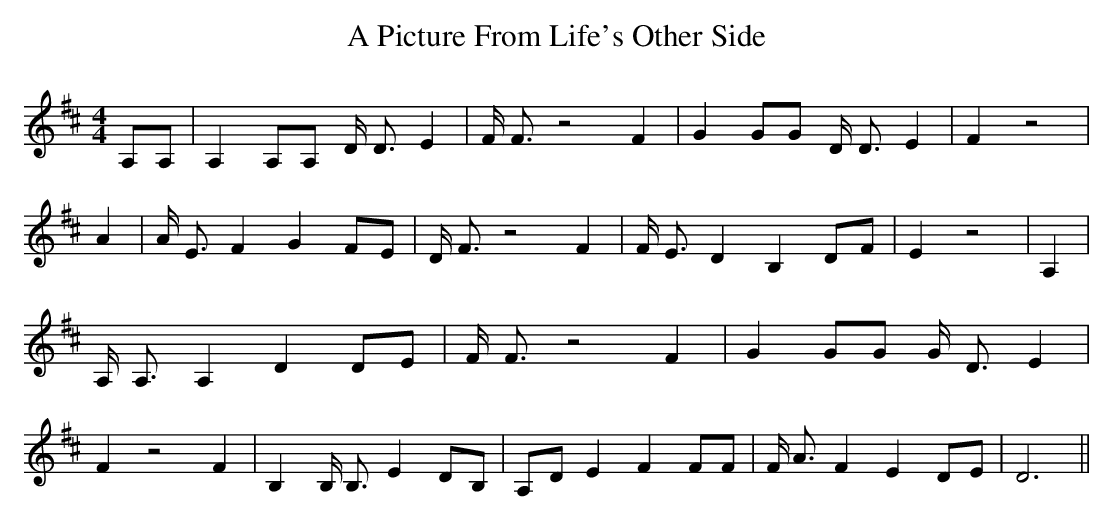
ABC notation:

X:1
T:A Picture From Life's Other Side
M:4/4
L:1/8
K:D
 A,A,| A,2 A,A, D/2 D3/2 E2| F/2 F3/2 z4 F2| G2 GG D/2 D3/2 E2| F2 z4|\
 A2| A/2 E3/2 F2 G2 FE| D/2 F3/2 z4 F2| F/2 E3/2 D2 B,2 DF| E2 z4|\
 A,2| A,/2 A,3/2 A,2 D2 DE| F/2 F3/2 z4 F2| G2 GG G/2 D3/2 E2| F2 z4 F2|\
 B,2 B,/2 B,3/2 E2 DB,| A,D E2 F2 FF| F/2 A3/2 F2 E2 DE| D6||
